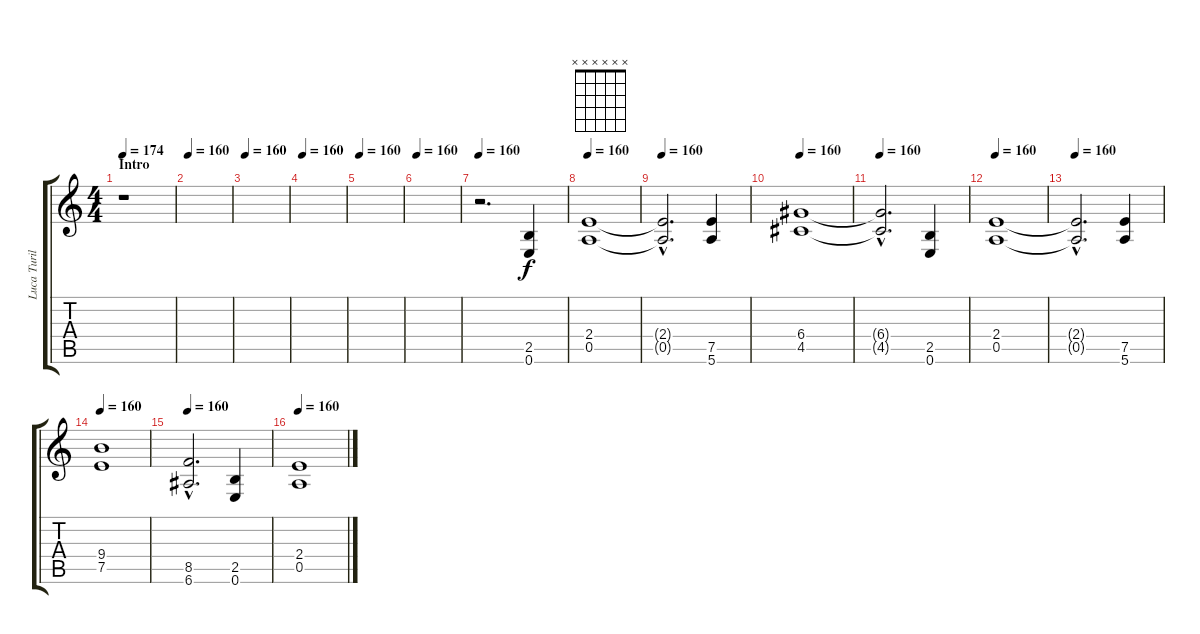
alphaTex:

\track ("Luca Turilli (Gtr 1)" "Luca Turil") {instrument distortionguitar}
\staff {score tabs}
\tuning (E4 B3 G3 D3 A2 E2) {hide}
\chord ("" x x x x x x) {firstfret 0}
\ts (4 4)
\section ("" "Intro")
\tempo 174
\tempo 160
\tempo 174
\clef g2
\ks c
r.1{ch "" dy f instrument distortionguitar} |
\tempo 160
|
\tempo 160
|
\tempo 160
|
\tempo 160
|
\tempo 160
|
\tempo 160
r.2{d} (2.5 0.6).4 |
\tempo 160
(2.4 0.5).1 |
\tempo 160
(2.4{hac t} 0.5{hac t}).2{d} (7.5 5.6).4 |
\tempo 160
(6.4 4.5).1 |
\tempo 160
(6.4{hac t} 4.5{hac t}).2{d} (2.5 0.6).4 |
\tempo 160
(2.4 0.5).1 |
\tempo 160
(2.4{hac t} 0.5{hac t}).2{d} (7.5 5.6).4 |
\tempo 160
(9.4 7.5).1 |
\tempo 160
(8.5{hac} 6.6{hac}).2{d} (2.5 0.6).4 |
\tempo 160
(2.4 0.5).1
